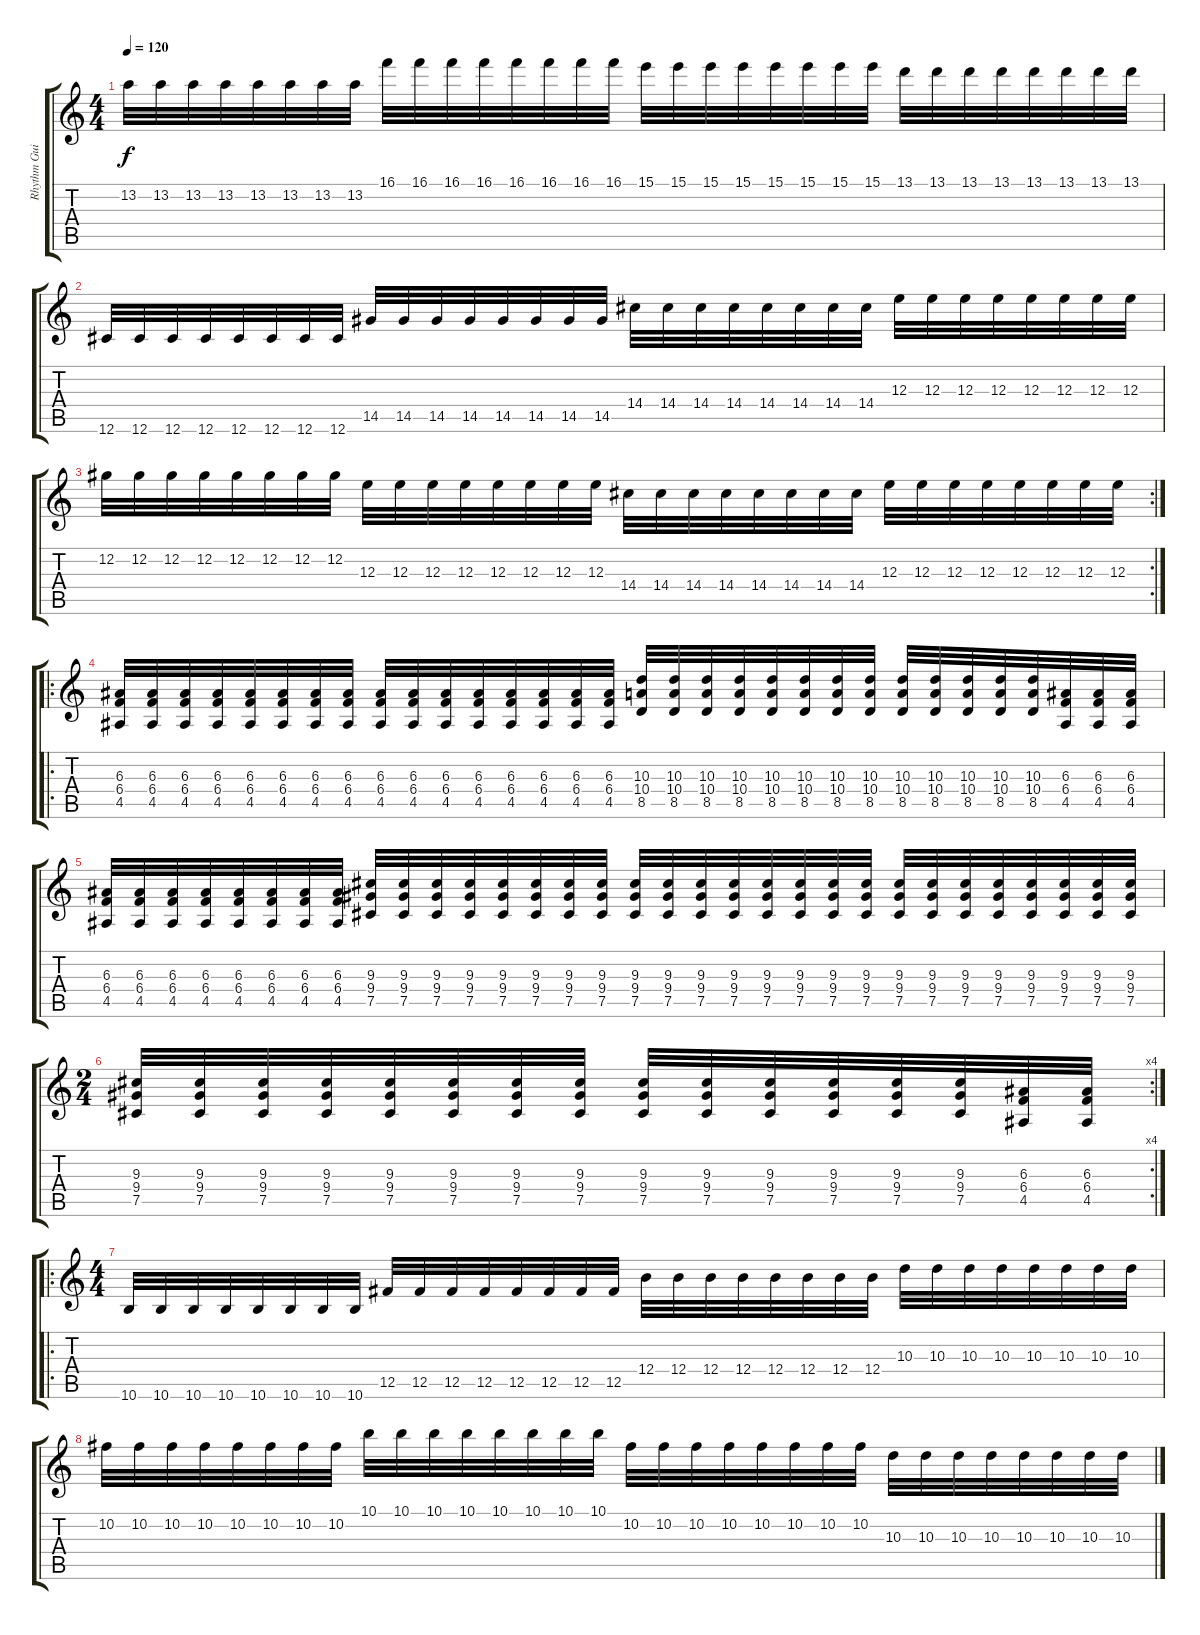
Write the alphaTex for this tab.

\track ("Rhythm Guitar" "Rhythm Gui") {instrument overdrivenguitar}
\staff {score tabs}
\tuning (Db4 Ab3 E3 B2 Gb2 Db2) {hide}
\ts (4 4)
\tempo 120
\clef g2
\ks c
13.2.32{dy f} 13.2.32 13.2.32 13.2.32 13.2.32 13.2.32 13.2.32 13.2.32 16.1.32 16.1.32 16.1.32 16.1.32 16.1.32 16.1.32 16.1.32 16.1.32 15.1.32 15.1.32 15.1.32 15.1.32 15.1.32 15.1.32 15.1.32 15.1.32 13.1.32 13.1.32 13.1.32 13.1.32 13.1.32 13.1.32 13.1.32 13.1.32 |
12.6.32 12.6.32 12.6.32 12.6.32 12.6.32 12.6.32 12.6.32 12.6.32 14.5.32 14.5.32 14.5.32 14.5.32 14.5.32 14.5.32 14.5.32 14.5.32 14.4.32 14.4.32 14.4.32 14.4.32 14.4.32 14.4.32 14.4.32 14.4.32 12.3.32 12.3.32 12.3.32 12.3.32 12.3.32 12.3.32 12.3.32 12.3.32 |
\rc 2
12.2.32 12.2.32 12.2.32 12.2.32 12.2.32 12.2.32 12.2.32 12.2.32 12.3.32 12.3.32 12.3.32 12.3.32 12.3.32 12.3.32 12.3.32 12.3.32 14.4.32 14.4.32 14.4.32 14.4.32 14.4.32 14.4.32 14.4.32 14.4.32 12.3.32 12.3.32 12.3.32 12.3.32 12.3.32 12.3.32 12.3.32 12.3.32 |
\ro
(6.3 6.4 4.5).32 (6.3 6.4 4.5).32 (6.3 6.4 4.5).32 (6.3 6.4 4.5).32 (6.3 6.4 4.5).32 (6.3 6.4 4.5).32 (6.3 6.4 4.5).32 (6.3 6.4 4.5).32 (6.3 6.4 4.5).32 (6.3 6.4 4.5).32 (6.3 6.4 4.5).32 (6.3 6.4 4.5).32 (6.3 6.4 4.5).32 (6.3 6.4 4.5).32 (6.3 6.4 4.5).32 (6.3 6.4 4.5).32 (10.3 10.4 8.5).32 (10.3 10.4 8.5).32 (10.3 10.4 8.5).32 (10.3 10.4 8.5).32 (10.3 10.4 8.5).32 (10.3 10.4 8.5).32 (10.3 10.4 8.5).32 (10.3 10.4 8.5).32 (10.3 10.4 8.5).32 (10.3 10.4 8.5).32 (10.3 10.4 8.5).32 (10.3 10.4 8.5).32 (10.3 10.4 8.5).32 (6.3 6.4 4.5).32 (6.3 6.4 4.5).32 (6.3 6.4 4.5).32 |
(6.3 6.4 4.5).32 (6.3 6.4 4.5).32 (6.3 6.4 4.5).32 (6.3 6.4 4.5).32 (6.3 6.4 4.5).32 (6.3 6.4 4.5).32 (6.3 6.4 4.5).32 (6.3 6.4 4.5).32 (9.3 9.4 7.5).32 (9.3 9.4 7.5).32 (9.3 9.4 7.5).32 (9.3 9.4 7.5).32 (9.3 9.4 7.5).32 (9.3 9.4 7.5).32 (9.3 9.4 7.5).32 (9.3 9.4 7.5).32 (9.3 9.4 7.5).32 (9.3 9.4 7.5).32 (9.3 9.4 7.5).32 (9.3 9.4 7.5).32 (9.3 9.4 7.5).32 (9.3 9.4 7.5).32 (9.3 9.4 7.5).32 (9.3 9.4 7.5).32 (9.3 9.4 7.5).32 (9.3 9.4 7.5).32 (9.3 9.4 7.5).32 (9.3 9.4 7.5).32 (9.3 9.4 7.5).32 (9.3 9.4 7.5).32 (9.3 9.4 7.5).32 (9.3 9.4 7.5).32 |
\rc 4
\ts (2 4)
(9.3 9.4 7.5).32 (9.3 9.4 7.5).32 (9.3 9.4 7.5).32 (9.3 9.4 7.5).32 (9.3 9.4 7.5).32 (9.3 9.4 7.5).32 (9.3 9.4 7.5).32 (9.3 9.4 7.5).32 (9.3 9.4 7.5).32 (9.3 9.4 7.5).32 (9.3 9.4 7.5).32 (9.3 9.4 7.5).32 (9.3 9.4 7.5).32 (9.3 9.4 7.5).32 (6.3 6.4 4.5).32 (6.3 6.4 4.5).32 |
\ro
\ts (4 4)
10.6.32 10.6.32 10.6.32 10.6.32 10.6.32 10.6.32 10.6.32 10.6.32 12.5.32 12.5.32 12.5.32 12.5.32 12.5.32 12.5.32 12.5.32 12.5.32 12.4.32 12.4.32 12.4.32 12.4.32 12.4.32 12.4.32 12.4.32 12.4.32 10.3.32 10.3.32 10.3.32 10.3.32 10.3.32 10.3.32 10.3.32 10.3.32 |
10.2.32 10.2.32 10.2.32 10.2.32 10.2.32 10.2.32 10.2.32 10.2.32 10.1.32 10.1.32 10.1.32 10.1.32 10.1.32 10.1.32 10.1.32 10.1.32 10.2.32 10.2.32 10.2.32 10.2.32 10.2.32 10.2.32 10.2.32 10.2.32 10.3.32 10.3.32 10.3.32 10.3.32 10.3.32 10.3.32 10.3.32 10.3.32
